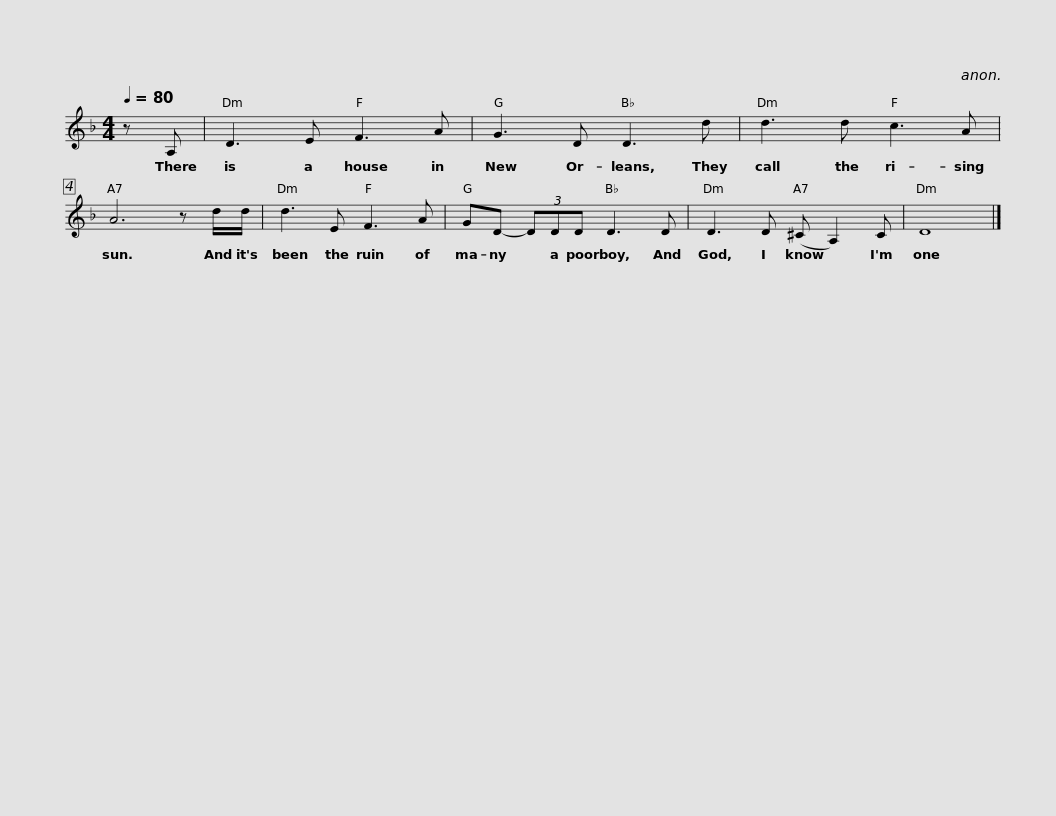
X:1
L:1/8
Q:1/4=80
M:4/4
I:linebreak $
K:Dmin
V:1 treble
V:1
 z A, | D3 E F3 A | G3 D D3 d | d3 d c3 A | A6 z d/d/ | %5
 d3 E F3 A |$ GD- (3DDD D3 D | D3 D (^C A,2) C | D8 |] %9
